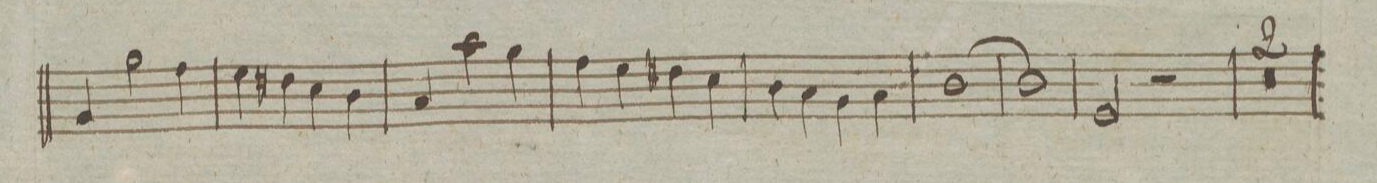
**kern	**dynam
*I"Serpente	*
*clefF4	*
*k[fncngn]	*
*met(c|)	*
*M2/2	*
4BB/	.
2B\	.
4A\	.
=59	=59
4G\	.
4F#X\	.
4E\	.
4D\	.
=60	=60
4C/	.
2c\	.
4B\	.
=61	=61
4A\	.
4G\	.
4F#X\	.
4E\	.
=62	=62
4D\	.
4C\	.
4BB\	.
4C\	.
=63	=63
[1D\	.
=64	=64
1D\]	.
=65	=65
2GG/	.
2r	.
=66	=66
0r	.
=67	=67
=68	=68
*-	*-
